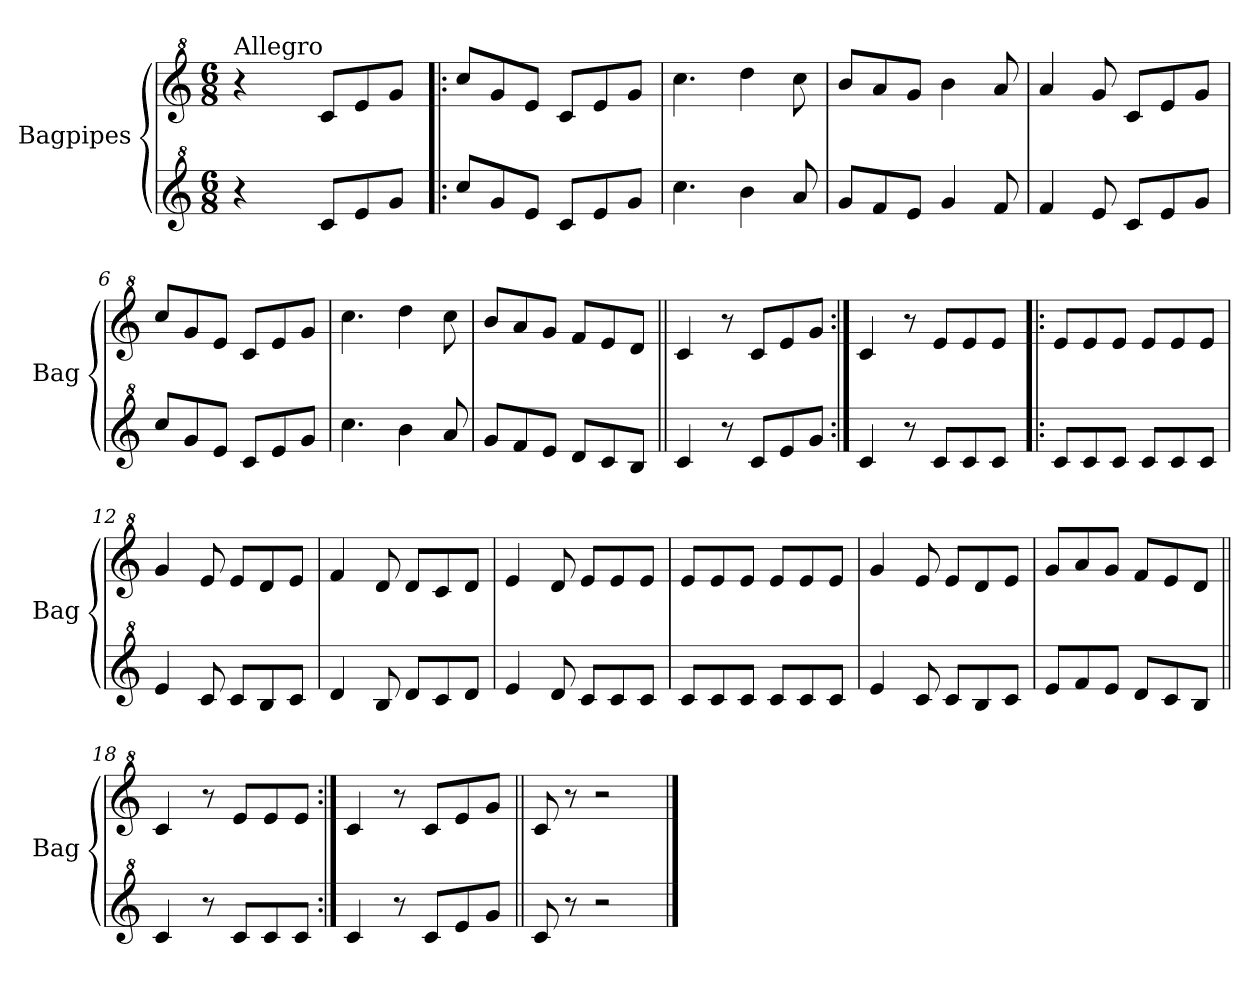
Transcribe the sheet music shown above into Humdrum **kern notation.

**kern	**kern
*part2	*part1
*staff2	*staff1
*I"Bagpipes	*I"Bagpipes
*I'Bag	*I'Bag
*clefG^2	*clefG^2
*k[]	*k[]
*C:	*C:
*M6/8	*M6/8
=1	=1
!	!LO:TX:a:t=Allegro
4r	4r
8ryy	8ryy
8cc/L	8cc/L
8ee/	8ee/
8gg/J	8gg/J
=2!|:	=2!|:
8ccc/L	8ccc/L
8gg/	8gg/
8ee/J	8ee/J
8cc/L	8cc/L
8ee/	8ee/
8gg/J	8gg/J
=3	=3
4.ccc\	4.ccc\
4bb\	4ddd\
8aa/	8ccc\
=4	=4
8gg/L	8bb/L
8ff/	8aa/
8ee/J	8gg/J
4gg/	4bb\
8ff/	8aa/
=5	=5
4ff/	4aa/
8ee/	8gg/
8cc/L	8cc/L
8ee/	8ee/
8gg/J	8gg/J
=6	=6
8ccc/L	8ccc/L
8gg/	8gg/
8ee/J	8ee/J
8cc/L	8cc/L
8ee/	8ee/
8gg/J	8gg/J
=7	=7
4.ccc\	4.ccc\
4bb\	4ddd\
8aa/	8ccc\
=8	=8
8gg/L	8bb/L
8ff/	8aa/
8ee/J	8gg/J
8dd/L	8ff/L
8cc/	8ee/
8b/J	8dd/J
!!LO:LB:g=z
=9||	=9||
4cc/	4cc/
8r	8r
8cc/L	8cc/L
8ee/	8ee/
8gg/J	8gg/J
=10:|!	=10:|!
4cc/	4cc/
8r	8r
8cc/L	8ee/L
8cc/	8ee/
8cc/J	8ee/J
=11!|:	=11!|:
8cc/L	8ee/L
8cc/	8ee/
8cc/J	8ee/J
8cc/L	8ee/L
8cc/	8ee/
8cc/J	8ee/J
=12	=12
4ee/	4gg/
8cc/	8ee/
8cc/L	8ee/L
8b/	8dd/
8cc/J	8ee/J
=13	=13
4dd/	4ff/
8b/	8dd/
8dd/L	8dd/L
8cc/	8cc/
8dd/J	8dd/J
=14	=14
4ee/	4ee/
8dd/	8dd/
8cc/L	8ee/L
8cc/	8ee/
8cc/J	8ee/J
=15	=15
8cc/L	8ee/L
8cc/	8ee/
8cc/J	8ee/J
8cc/L	8ee/L
8cc/	8ee/
8cc/J	8ee/J
!!LO:LB:g=z
=16	=16
4ee/	4gg/
8cc/	8ee/
8cc/L	8ee/L
8b/	8dd/
8cc/J	8ee/J
=17	=17
8ee/L	8gg/L
8ff/	8aa/
8ee/J	8gg/J
8dd/L	8ff/L
8cc/	8ee/
8b/J	8dd/J
=18||	=18||
4cc/	4cc/
8r	8r
8cc/L	8ee/L
8cc/	8ee/
8cc/J	8ee/J
=19:|!	=19:|!
4cc/	4cc/
8r	8r
8cc/L	8cc/L
8ee/	8ee/
8gg/J	8gg/J
=20||	=20||
8cc/	8cc/
8r	8r
2r	2r
==	==
*-	*-
